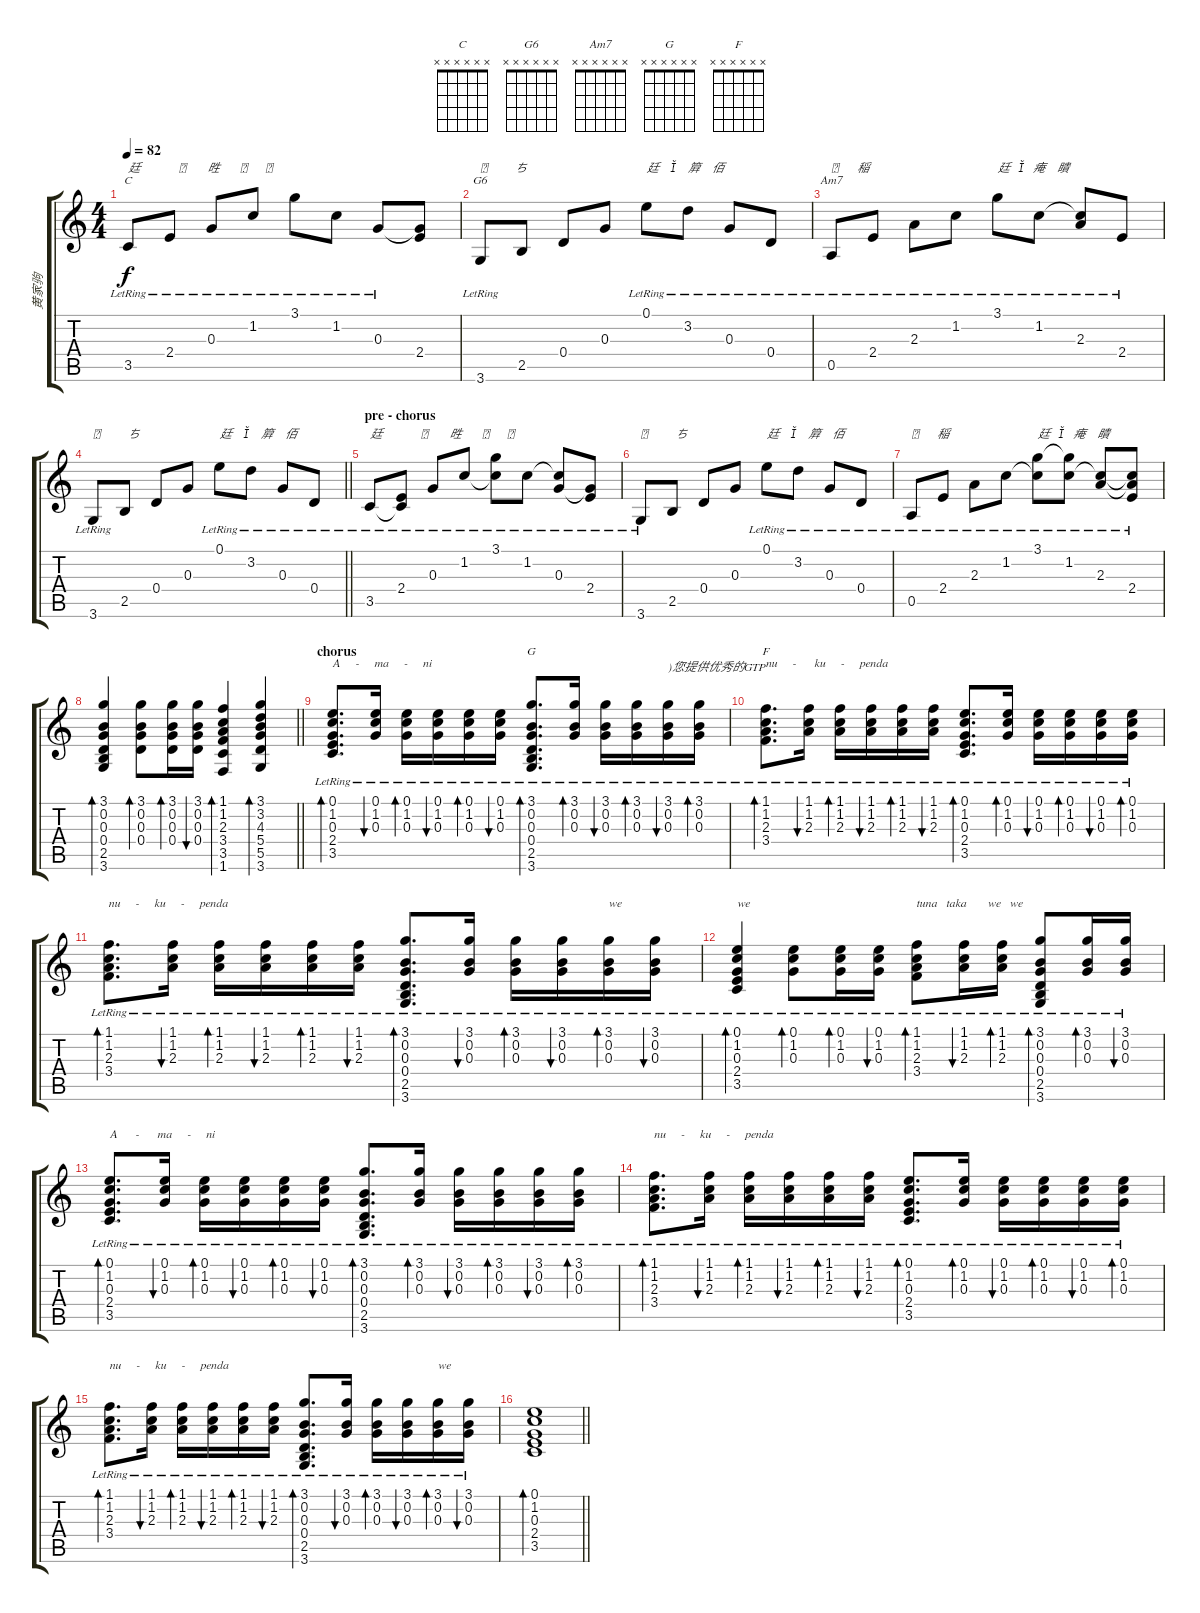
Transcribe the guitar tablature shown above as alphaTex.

\track ("黄家驹" "黄家驹") {instrument acousticguitarsteel}
\staff {score tabs}
\tuning (E4 B3 G3 D3 A2 E2) {hide}
\chord ("C" x x x x x x)
\chord ("G6" x x x x x x)
\chord ("Am7" x x x x x x)
\chord ("G" x x x x x x)
\chord ("F" x x x x x x)
\ts (4 4)
\tempo 82
\clef g2
\ks c
3.5{lr}.8{ch "C" txt "廷                    甠             " dy f} 2.4{lr}.8 0.3{lr}.8 1.2{lr}.8 3.1{lr}.8 1.2{lr}.8 0.3{lr}.8 (0.3{t} 2.4).8 |
3.6{lr}.8{ch "G6" txt "         ち"} 2.5.8 0.4.8 0.3.8 0.1{lr}.8{txt "廷        簈    佰"} 3.2{lr}.8 0.3{lr}.8 0.4{lr}.8 |
0.5{lr}.8{ch "Am7" txt "      稲"} 2.4{lr}.8 2.3{lr}.8 1.2{lr}.8 3.1{lr}.8{txt "廷      痷    瞶"} 1.2{lr}.8 (1.2{t} 2.3{lr}).8 2.4{lr}.8 |
\barLineRight lightlight
3.6{lr}.8{txt "         ち"} 2.5.8 0.4.8 0.3.8 0.1{lr}.8{txt "廷        簈    佰"} 3.2{lr}.8 0.3{lr}.8 0.4{lr}.8 |
\section ("" "pre - chorus")
3.5{lr}.8{txt "廷                    甠             "} (2.4{lr} 3.5{t}).8 0.3{lr}.8 1.2{lr}.8 (3.1{lr} 1.2{t}).8 1.2{lr}.8 (1.2{t} 0.3{lr}).8 (0.3{t} 2.4{lr}).8 |
3.6{lr}.8{txt "         ち"} 2.5.8 0.4.8 0.3.8 0.1{lr}.8{txt "廷        簈    佰"} 3.2{lr}.8 0.3{lr}.8 0.4{lr}.8 |
0.5{lr}.8{txt "      稲"} 2.4{lr}.8 2.3{lr}.8 1.2{lr}.8 (3.1{lr} 1.2{t}).8{txt "廷      痷    瞶"} (3.1{t} 1.2{lr}).8 (1.2{t} 2.3{lr}).8 (1.2{t} 2.3{t} 2.4{lr}).8 |
\barLineRight lightlight
(3.1 0.2 0.3 0.4 2.5 3.6).4{bd 120 volume 6 balance 8 instrument acousticguitarsteel} (3.1 0.2 0.3 0.4).8{bd 60} (3.1 0.2 0.3 0.4).16{bd 60} (3.1 0.2 0.3 0.4).16{bu 60} (1.1 1.2 2.3 3.4 3.5 1.6).4{bd 60} (3.1 3.2 4.3 5.4 5.5 3.6).4{bd 60} |
\section ("" "chorus")
(0.1{lr} 1.2{lr} 0.3{lr} 2.4{lr} 3.5{lr}).8{d bd 60 txt "A     -     ma     -     ni"} (0.1{lr} 1.2{lr} 0.3{lr}).16{bu 60} (0.1{lr} 1.2{lr} 0.3{lr}).16{bd 60} (0.1{lr} 1.2{lr} 0.3{lr}).16{bu 60} (0.1{lr} 1.2{lr} 0.3{lr}).16{bd 60} (0.1{lr} 1.2{lr} 0.3{lr}).16{bu 60} (3.1{lr} 0.2{lr} 0.3{lr} 0.4{lr} 2.5{lr} 3.6{lr}).8{d bd 60 ch "G"} (3.1{lr} 0.2{lr} 0.3{lr}).16{bd 60} (3.1{lr} 0.2{lr} 0.3{lr}).16{bu 60} (3.1{lr} 0.2{lr} 0.3{lr}).16{bd 60} (3.1{lr} 0.2{lr} 0.3{lr}).16{bu 60 txt ")您提供优秀的GTP"} (3.1{lr} 0.2{lr} 0.3{lr}).16{bd 60} |
(1.1{lr} 1.2{lr} 2.3{lr} 3.4{lr}).8{d bd 60 ch "F" txt "nu     -      ku     -     penda"} (1.1{lr} 1.2{lr} 2.3{lr}).16{bu 60} (1.1{lr} 1.2{lr} 2.3{lr}).16{bd 60} (1.1{lr} 1.2{lr} 2.3{lr}).16{bu 60} (1.1{lr} 1.2{lr} 2.3{lr}).16{bd 60} (1.1{lr} 1.2{lr} 2.3{lr}).16{bu 60} (0.1{lr} 1.2{lr} 0.3{lr} 2.4{lr} 3.5{lr}).8{d bd 60} (0.1{lr} 1.2{lr} 0.3{lr}).16{bd 60} (0.1{lr} 1.2{lr} 0.3{lr}).16{bu 60} (0.1{lr} 1.2{lr} 0.3{lr}).16{bd 60} (0.1{lr} 1.2{lr} 0.3{lr}).16{bu 60} (0.1{lr} 1.2{lr} 0.3{lr}).16{bd 60} |
(1.1{lr} 1.2{lr} 2.3{lr} 3.4{lr}).8{d bd 60 txt "nu     -     ku     -     penda"} (1.1{lr} 1.2{lr} 2.3{lr}).16{bu 60} (1.1{lr} 1.2{lr} 2.3{lr}).16{bd 60} (1.1{lr} 1.2{lr} 2.3{lr}).16{bu 60} (1.1{lr} 1.2{lr} 2.3{lr}).16{bd 60} (1.1{lr} 1.2{lr} 2.3{lr}).16{bu 60} (3.1{lr} 0.2{lr} 0.3{lr} 0.4{lr} 2.5{lr} 3.6{lr}).8{d bd 60} (3.1{lr} 0.2{lr} 0.3{lr}).16{bu 60} (3.1{lr} 0.2{lr} 0.3{lr}).16{bd 60} (3.1{lr} 0.2{lr} 0.3{lr}).16{bu 60} (3.1{lr} 0.2{lr} 0.3{lr}).16{bd 60 txt "we"} (3.1{lr} 0.2{lr} 0.3{lr}).16{bu 60} |
(0.1{lr} 1.2{lr} 0.3{lr} 2.4{lr} 3.5{lr}).4{bd 60 txt "we"} (0.1{lr} 1.2{lr} 0.3{lr}).8{bd 60} (0.1{lr} 1.2{lr} 0.3{lr}).16{bd 60} (0.1{lr} 1.2{lr} 0.3{lr}).16{bu 60} (1.1{lr} 1.2{lr} 2.3{lr} 3.4{lr}).8{bd 60 txt "tuna   taka       we   we"} (1.1{lr} 1.2{lr} 2.3{lr}).16{bu 60} (1.1{lr} 1.2{lr} 2.3{lr}).16{bd 60} (3.1{lr} 0.2{lr} 0.3{lr} 0.4{lr} 2.5{lr} 3.6{lr}).8{bd 60} (3.1{lr} 0.2{lr} 0.3{lr}).16{bd 60} (3.1{lr} 0.2{lr} 0.3{lr}).16{bu 60} |
(0.1{lr} 1.2{lr} 0.3{lr} 2.4{lr} 3.5{lr}).8{d bd 60 txt "A      -      ma     -     ni"} (0.1{lr} 1.2{lr} 0.3{lr}).16{bu 60} (0.1{lr} 1.2{lr} 0.3{lr}).16{bd 60} (0.1{lr} 1.2{lr} 0.3{lr}).16{bu 60} (0.1{lr} 1.2{lr} 0.3{lr}).16{bd 60} (0.1{lr} 1.2{lr} 0.3{lr}).16{bu 60} (3.1{lr} 0.2{lr} 0.3{lr} 0.4{lr} 2.5{lr} 3.6{lr}).8{d bd 60} (3.1{lr} 0.2{lr} 0.3{lr}).16{bd 60} (3.1{lr} 0.2{lr} 0.3{lr}).16{bu 60} (3.1{lr} 0.2{lr} 0.3{lr}).16{bd 60} (3.1{lr} 0.2{lr} 0.3{lr}).16{bu 60} (3.1{lr} 0.2{lr} 0.3{lr}).16{bd 60} |
(1.1{lr} 1.2{lr} 2.3{lr} 3.4{lr}).8{d bd 60 txt "nu     -     ku     -     penda"} (1.1{lr} 1.2{lr} 2.3{lr}).16{bu 60} (1.1{lr} 1.2{lr} 2.3{lr}).16{bd 60} (1.1{lr} 1.2{lr} 2.3{lr}).16{bu 60} (1.1{lr} 1.2{lr} 2.3{lr}).16{bd 60} (1.1{lr} 1.2{lr} 2.3{lr}).16{bu 60} (0.1{lr} 1.2{lr} 0.3{lr} 2.4{lr} 3.5{lr}).8{d bd 60} (0.1{lr} 1.2{lr} 0.3{lr}).16{bd 60} (0.1{lr} 1.2{lr} 0.3{lr}).16{bu 60} (0.1{lr} 1.2{lr} 0.3{lr}).16{bd 60} (0.1{lr} 1.2{lr} 0.3{lr}).16{bu 60} (0.1{lr} 1.2{lr} 0.3{lr}).16{bd 60} |
(1.1{lr} 1.2{lr} 2.3{lr} 3.4{lr}).8{d bd 60 txt "nu     -     ku     -     penda"} (1.1{lr} 1.2{lr} 2.3{lr}).16{bu 60} (1.1{lr} 1.2{lr} 2.3{lr}).16{bd 60} (1.1{lr} 1.2{lr} 2.3{lr}).16{bu 60} (1.1{lr} 1.2{lr} 2.3{lr}).16{bd 60} (1.1{lr} 1.2{lr} 2.3{lr}).16{bu 60} (3.1{lr} 0.2{lr} 0.3{lr} 0.4{lr} 2.5{lr} 3.6{lr}).8{d bd 60} (3.1{lr} 0.2{lr} 0.3{lr}).16{bu 60} (3.1{lr} 0.2{lr} 0.3{lr}).16{bd 60} (3.1{lr} 0.2{lr} 0.3{lr}).16{bu 60} (3.1{lr} 0.2{lr} 0.3{lr}).16{bd 60 txt "we"} (3.1{lr} 0.2{lr} 0.3{lr}).16{bu 60} |
\barLineRight lightlight
(0.1 1.2 0.3 2.4 3.5).1{bd 120 volume 8 instrument acousticguitarsteel}
